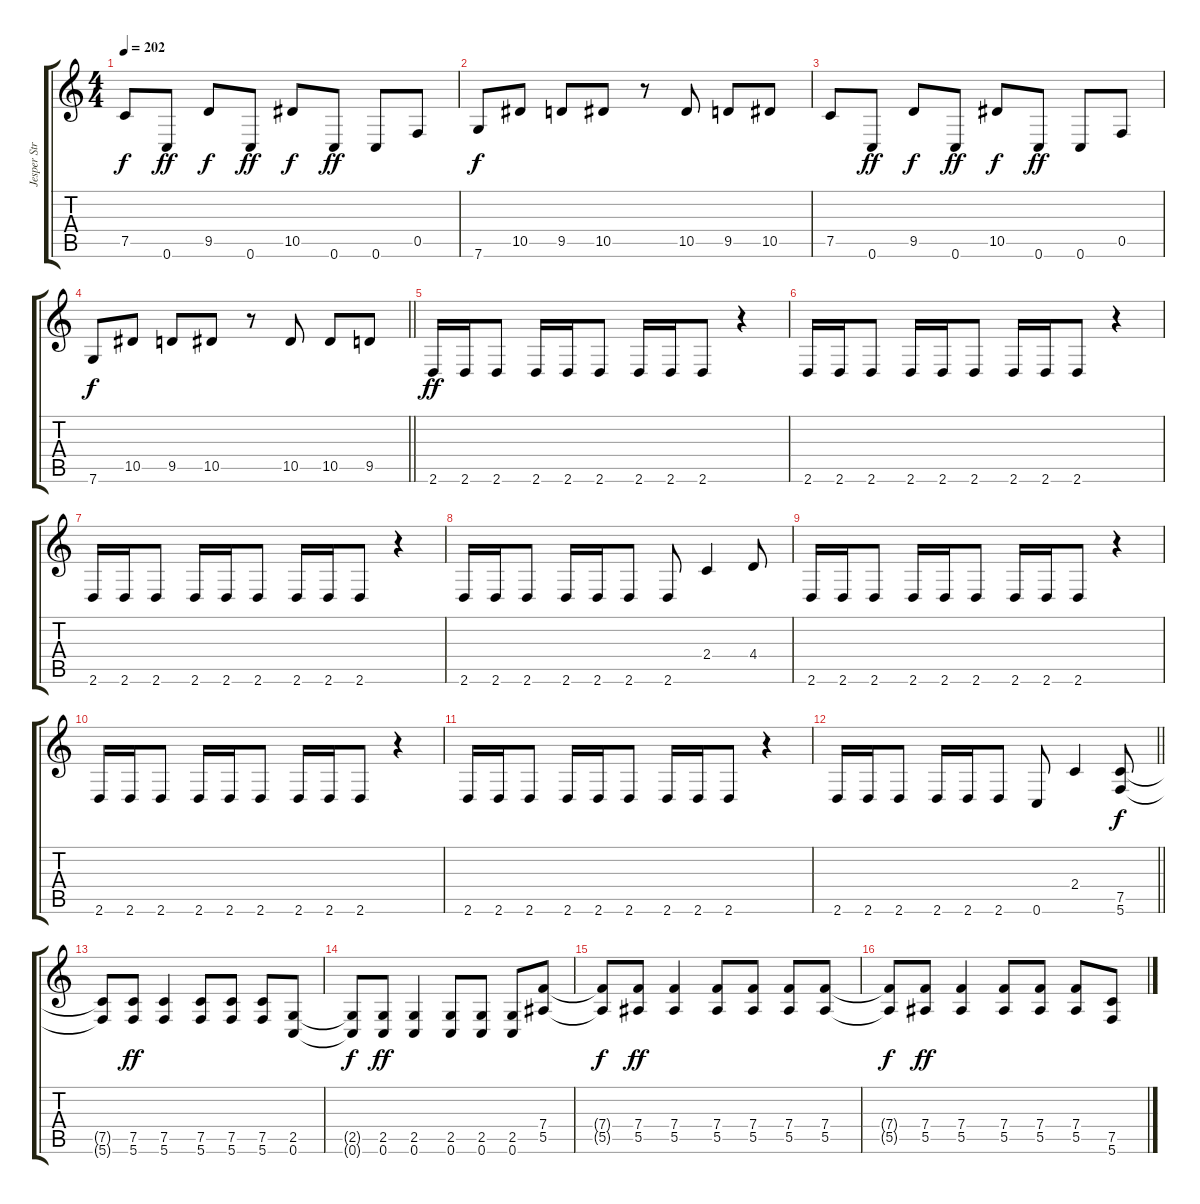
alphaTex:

\track ("Jesper Stromblad" "Jesper Str") {instrument distortionguitar}
\staff {score tabs}
\tuning (C4 G3 Eb3 Bb2 F2 C2) {hide}
\ts (4 4)
\tempo 202
\clef g2
\ks c
7.5.8{dy f} 0.6.8{dy ff} 9.5.8{dy f} 0.6.8{dy ff} 10.5.8{dy f} 0.6.8{dy ff} 0.6.8 0.5.8 |
7.6.8{dy f} 10.5.8 9.5.8 10.5.8 r.8 10.5.8 9.5.8 10.5.8 |
7.5.8 0.6.8{dy ff} 9.5.8{dy f} 0.6.8{dy ff} 10.5.8{dy f} 0.6.8{dy ff} 0.6.8 0.5.8 |
\barLineRight lightlight
7.6.8{dy f} 10.5.8 9.5.8 10.5.8 r.8 10.5.8 10.5.8 9.5.8 |
2.6.16{dy ff} 2.6.16 2.6.8 2.6.16 2.6.16 2.6.8 2.6.16 2.6.16 2.6.8 r.4 |
2.6.16 2.6.16 2.6.8 2.6.16 2.6.16 2.6.8 2.6.16 2.6.16 2.6.8 r.4 |
2.6.16 2.6.16 2.6.8 2.6.16 2.6.16 2.6.8 2.6.16 2.6.16 2.6.8 r.4 |
2.6.16 2.6.16 2.6.8 2.6.16 2.6.16 2.6.8 2.6.8 2.4.4 4.4.8 |
2.6.16 2.6.16 2.6.8 2.6.16 2.6.16 2.6.8 2.6.16 2.6.16 2.6.8 r.4 |
2.6.16 2.6.16 2.6.8 2.6.16 2.6.16 2.6.8 2.6.16 2.6.16 2.6.8 r.4 |
2.6.16 2.6.16 2.6.8 2.6.16 2.6.16 2.6.8 2.6.16 2.6.16 2.6.8 r.4 |
\barLineRight lightlight
2.6.16 2.6.16 2.6.8 2.6.16 2.6.16 2.6.8 0.6.8 2.4.4 (7.5 5.6).8{dy f} |
(7.5{t} 5.6{t}).8 (7.5 5.6).8{dy ff} (7.5 5.6).4 (7.5 5.6).8 (7.5 5.6).8 (7.5 5.6).8 (2.5 0.6).8 |
(2.5{t} 0.6{t}).8{dy f} (2.5 0.6).8{dy ff} (2.5 0.6).4 (2.5 0.6).8 (2.5 0.6).8 (2.5 0.6).8 (7.4 5.5).8 |
(7.4{t} 5.5{t}).8{dy f} (7.4 5.5).8{dy ff} (7.4 5.5).4 (7.4 5.5).8 (7.4 5.5).8 (7.4 5.5).8 (7.4 5.5).8 |
(7.4{t} 5.5{t}).8{dy f} (7.4 5.5).8{dy ff} (7.4 5.5).4 (7.4 5.5).8 (7.4 5.5).8 (7.4 5.5).8 (7.5 5.6).8
